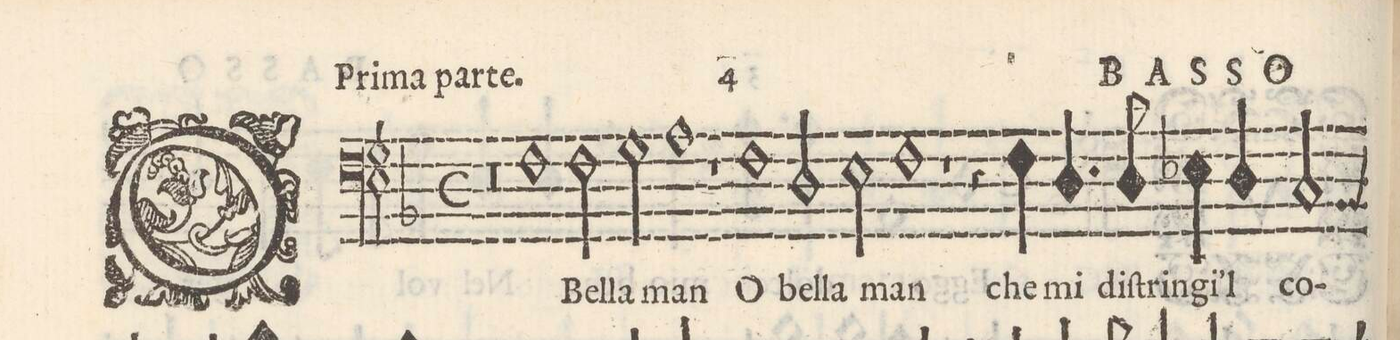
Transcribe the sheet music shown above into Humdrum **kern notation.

**kern	**text
*I"BASSO	*
*clefF4	*
*k[b-]	*
*met(c)	*
*M2/1	*
0r	.
=2-	=2-
1F	O
2F\	Bel-
2G\	-la
=3-	=3-
1A	man
1r	.
=4-	=4-
1F	O
2D/	bel-
2E\	-la
=5-	=5-
1F	man
1r	.
=6-	=6-
4r	.
4F\	che
4.D/	mi
8D/	di-
4E-X\	-ſtri-
4D/	-ngi 'l
2C/	co-
*custos:BB-	*
=7-	=7-
*-	*-
